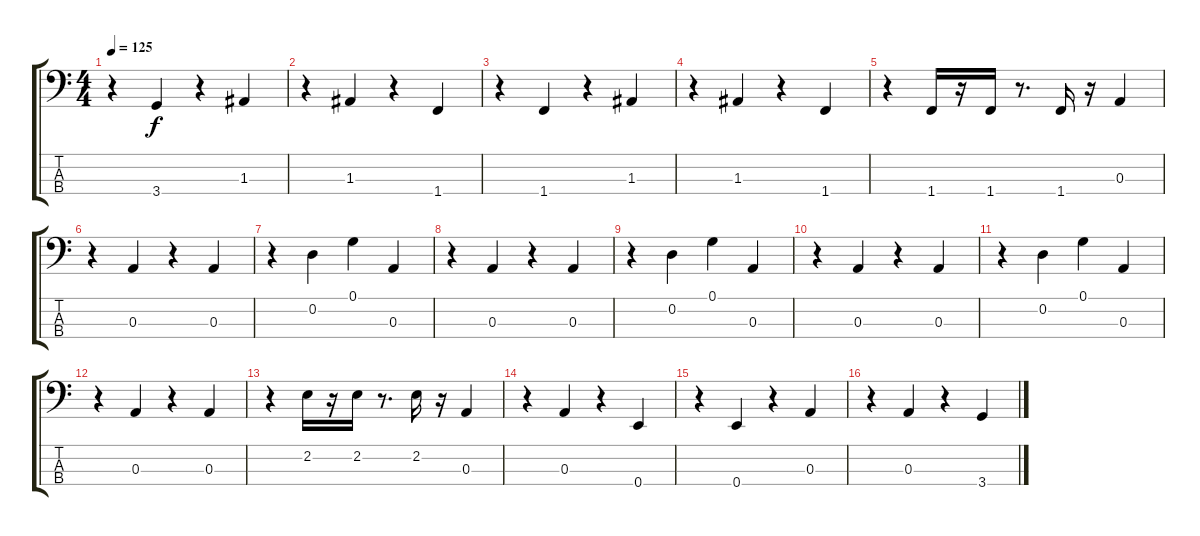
\track "" {instrument fretlessbass}
\staff {score tabs}
\tuning (G2 D2 A1 E1) {hide}
\ts (4 4)
\tempo 125
\clef f4
\ks c
r.4{dy f} 3.4.4 r.4 1.3.4 |
r.4 1.3.4 r.4 1.4.4 |
r.4 1.4.4 r.4 1.3.4 |
r.4 1.3.4 r.4 1.4.4 |
r.4 1.4.16 r.16 1.4.16 r.8{d} 1.4.16 r.16 0.3.4 |
r.4 0.3.4 r.4 0.3.4 |
r.4 0.2.4 0.1.4 0.3.4 |
r.4 0.3.4 r.4 0.3.4 |
r.4 0.2.4 0.1.4 0.3.4 |
r.4 0.3.4 r.4 0.3.4 |
r.4 0.2.4 0.1.4 0.3.4 |
r.4 0.3.4 r.4 0.3.4 |
r.4 2.2.16 r.16 2.2.16 r.8{d} 2.2.16 r.16 0.3.4 |
r.4 0.3.4 r.4 0.4.4 |
r.4 0.4.4 r.4 0.3.4 |
r.4 0.3.4 r.4 3.4.4
